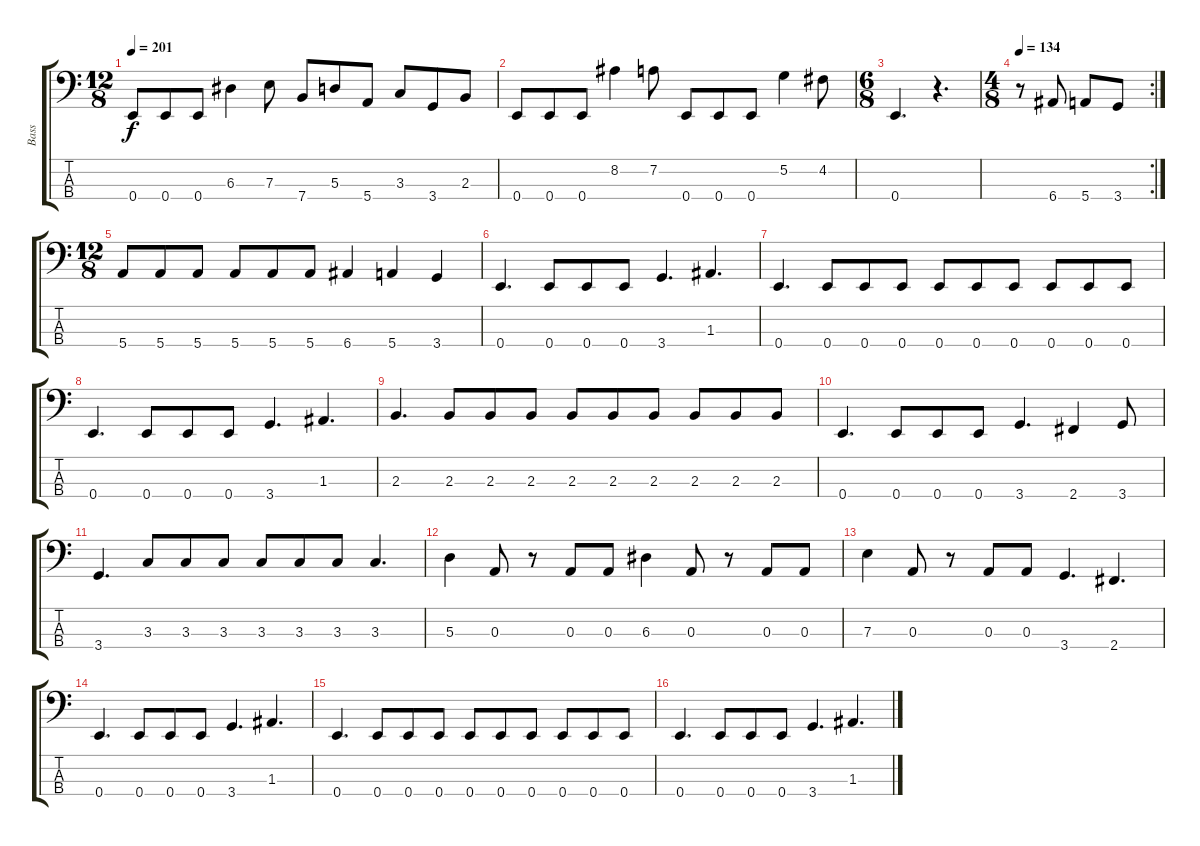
\track ("Bass" "Bass") {instrument electricbassfinger}
\staff {score tabs}
\tuning (G2 D2 A1 E1) {hide}
\ts (12 8)
\tempo 201
\clef f4
\ks c
0.4.8{dy f} 0.4.8 0.4.8 6.3.4 7.3.8 7.4.8 5.3.8 5.4.8 3.3.8 3.4.8 2.3.8 |
0.4.8 0.4.8 0.4.8 8.2.4 7.2.8 0.4.8 0.4.8 0.4.8 5.2.4 4.2.8 |
\ts (6 8)
0.4.4{d} r.4{d} |
\rc 2
\ts (4 8)
\tempo 134
r.8 6.4.8 5.4.8 3.4.8 |
\ts (12 8)
5.4.8 5.4.8 5.4.8 5.4.8 5.4.8 5.4.8 6.4.4 5.4.4 3.4.4 |
0.4.4{d} 0.4.8 0.4.8 0.4.8 3.4.4{d} 1.3.4{d} |
0.4.4{d} 0.4.8 0.4.8 0.4.8 0.4.8 0.4.8 0.4.8 0.4.8 0.4.8 0.4.8 |
0.4.4{d} 0.4.8 0.4.8 0.4.8 3.4.4{d} 1.3.4{d} |
2.3.4{d} 2.3.8 2.3.8 2.3.8 2.3.8 2.3.8 2.3.8 2.3.8 2.3.8 2.3.8 |
0.4.4{d} 0.4.8 0.4.8 0.4.8 3.4.4{d} 2.4.4 3.4.8 |
3.4.4{d} 3.3.8 3.3.8 3.3.8 3.3.8 3.3.8 3.3.8 3.3.4{d} |
5.3.4 0.3.8 r.8 0.3.8 0.3.8 6.3.4 0.3.8 r.8 0.3.8 0.3.8 |
7.3.4 0.3.8 r.8 0.3.8 0.3.8 3.4.4{d} 2.4.4{d} |
0.4.4{d} 0.4.8 0.4.8 0.4.8 3.4.4{d} 1.3.4{d} |
0.4.4{d} 0.4.8 0.4.8 0.4.8 0.4.8 0.4.8 0.4.8 0.4.8 0.4.8 0.4.8 |
0.4.4{d} 0.4.8 0.4.8 0.4.8 3.4.4{d} 1.3.4{d}
